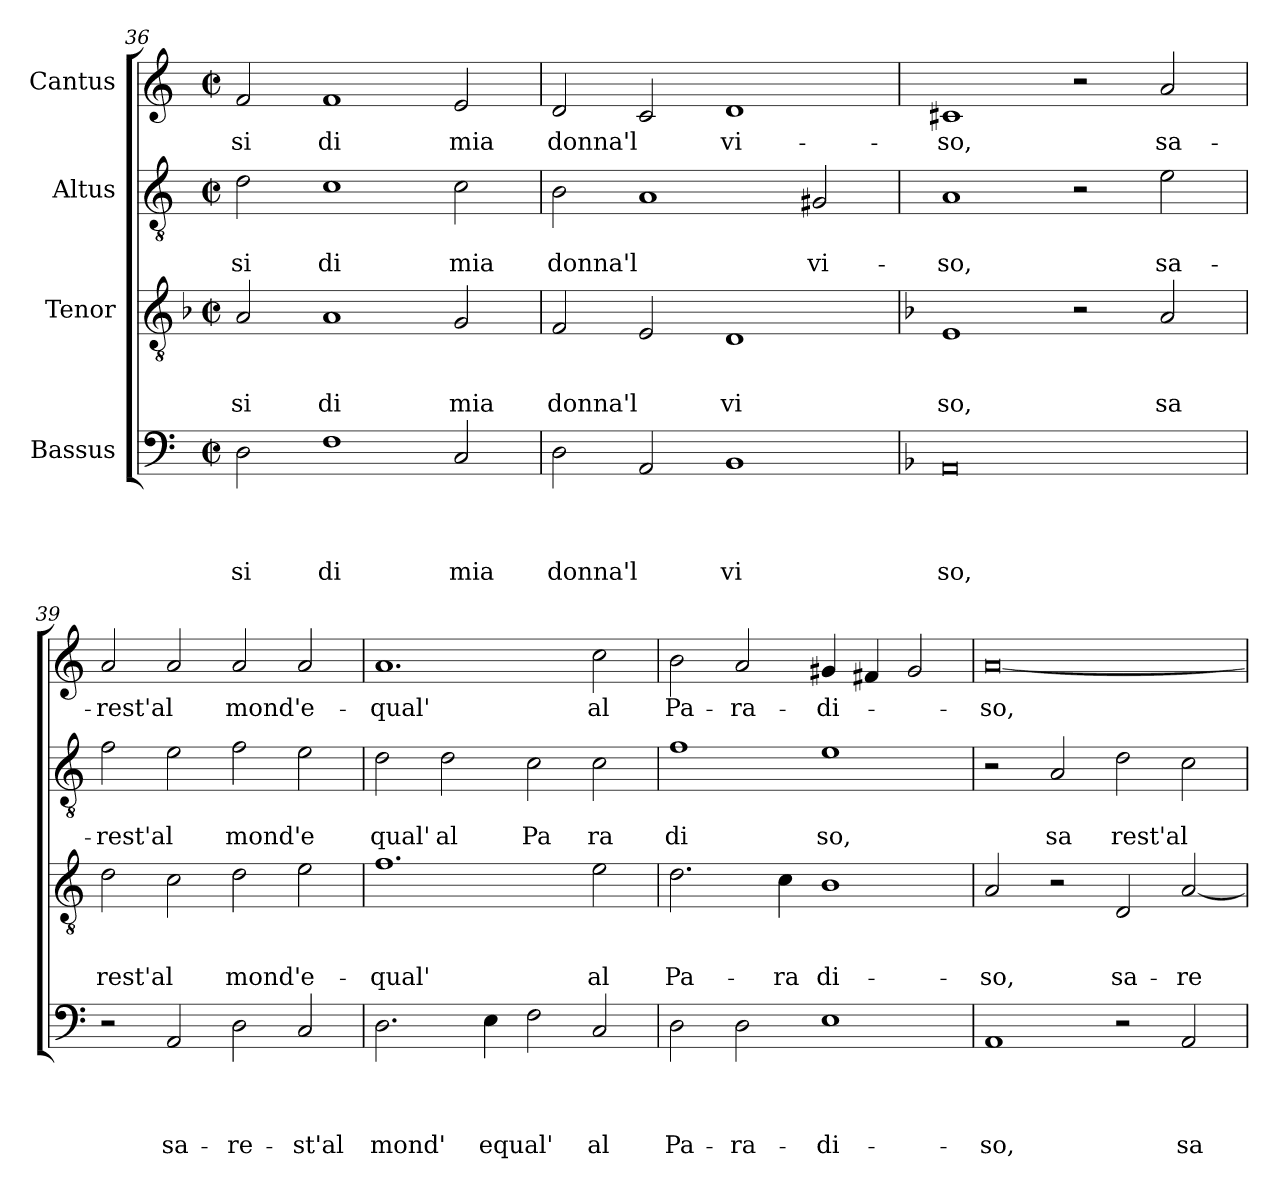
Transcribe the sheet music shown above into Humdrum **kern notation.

**kern	**text	**text	**text	**text	**kern	**text	**text	**text	**kern	**text	**text	**kern	**text
*part4	*part4	*part4	*part4	*part4	*part3	*part3	*part3	*part3	*part2	*part2	*part2	*part1	*part1
*staff4	*staff4	*staff4	*staff4	*staff4	*staff3	*staff3	*staff3	*staff3	*staff2	*staff2	*staff2	*staff1	*staff1
*I"Bassus	*	*	*	*	*I"Tenor	*	*	*	*I"Altus	*	*	*I"Cantus	*
*clefF4	*	*	*	*	*clefGv2	*	*	*	*clefGv2	*	*	*clefG2	*
*k[]	*	*	*	*	*k[b-]	*	*	*	*k[]	*	*	*k[]	*
*C:	*	*	*	*	*F:	*	*	*	*C:	*	*	*C:	*
*M2/2	*	*	*	*	*M2/2	*	*	*	*M2/2	*	*	*M2/2	*
*met(c|)	*	*	*	*	*met(c|)	*	*	*	*met(c|)	*	*	*met(c|)	*
=36	=36	=36	=36	=36	=36	=36	=36	=36	=36	=36	=36	=36	=36
!	!	!	!	!LO:LY:b	!	!	!	!LO:LY:b	!	!	!LO:LY:b	!	!LO:LY:b
2D\	.	.	.	si	2A/	.	.	si	2d\	.	-si	2f/	-si
!	!	!	!	!LO:LY:b	!	!	!	!LO:LY:b	!	!	!LO:LY:b	!	!LO:LY:b
1F	.	.	.	di	1A	.	.	di	1c	.	di	1f	di
!	!	!	!	!LO:LY:b	!	!	!	!LO:LY:b	!	!	!LO:LY:b	!	!LO:LY:b
2C/	.	.	.	mia	2G/	.	.	mia	2c\	.	mia	2e/	mia
=37	=37	=37	=37	=37	=37	=37	=37	=37	=37	=37	=37	=37	=37
!	!	!	!	!LO:LY:b	!	!	!	!LO:LY:b	!	!	!LO:LY:b	!	!LO:LY:b
2D\	.	.	.	donna'l	2F/	.	.	donna'l	2B\	.	donna'l	2d/	donna'l
2AA/	.	.	.	.	2E/	.	.	.	1A	.	.	2c/	.
!	!	!	!	!LO:LY:b	!	!	!	!LO:LY:b	!	!	!	!	!LO:LY:b
1BB	.	.	.	vi	1D	.	.	vi	.	.	.	1d	vi-
!	!	!	!	!	!	!	!	!	!	!	!LO:LY:b	!	!
.	.	.	.	.	.	.	.	.	2G#/	.	vi-	.	.
=38	=38	=38	=38	=38	=38	=38	=38	=38	=38	=38	=38	=38	=38
*k[b-]	*	*	*	*	*	*	*	*	*	*	*	*	*
*F:	*	*	*	*	*	*	*	*	*	*	*	*	*
!	!	!	!	!LO:LY:b	!	!	!	!LO:LY:b	!	!	!LO:LY:b	!	!LO:LY:b
0AA	.	.	.	so,	1E	.	.	so,	1A	.	-so,	1c#	-so,
.	.	.	.	.	2r	.	.	.	2r	.	.	2r	.
!	!	!	!	!	!	!	!	!LO:LY:b	!	!	!LO:LY:b	!	!LO:LY:b
.	.	.	.	.	2A/	.	.	sa	2e\	.	sa-	2a/	sa-
!!LO:LB:g=z
=39	=39	=39	=39	=39	=39	=39	=39	=39	=39	=39	=39	=39	=39
*k[]	*	*	*	*	*k[]	*	*	*	*	*	*	*	*
*C:	*	*	*	*	*C:	*	*	*	*	*	*	*	*
!	!	!	!	!	!	!	!	!LO:LY:b	!	!	!LO:LY:b	!	!LO:LY:b
2r	.	.	.	.	2d\	.	.	rest'al	2f\	.	-rest'al	2a/	-rest'al
!	!	!	!	!LO:LY:b	!	!	!	!	!	!	!	!	!
2AA/	.	.	.	sa-	2c\	.	.	.	2e\	.	.	2a/	.
!	!	!	!	!LO:LY:b	!	!	!	!LO:LY:b	!	!	!LO:LY:b	!	!LO:LY:b
2D\	.	.	.	-re-	2d\	.	.	mond'	2f\	.	mond'	2a/	mond'
!	!	!	!	!LO:LY:b	!	!	!	!LO:LY:b	!	!	!LO:LY:b	!	!LO:LY:b
2C/	.	.	.	-st'al	2e\	.	.	e-	2e\	.	e	2a/	e-
=40	=40	=40	=40	=40	=40	=40	=40	=40	=40	=40	=40	=40	=40
!	!	!	!	!LO:LY:b	!	!	!	!LO:LY:b	!	!	!LO:LY:b	!	!LO:LY:b
2.D\	.	.	.	mond'	1.f	.	.	-qual'	2d\	.	qual'	1.a	-qual'
!	!	!	!	!	!	!	!	!	!	!	!LO:LY:b	!	!
.	.	.	.	.	.	.	.	.	2d\	.	al	.	.
!	!	!	!	!LO:LY:b	!	!	!	!	!	!	!	!	!
4E\	.	.	.	equal'	.	.	.	.	.	.	.	.	.
!	!	!	!	!	!	!	!	!	!	!	!LO:LY:b	!	!
2F\	.	.	.	.	.	.	.	.	2c\	.	Pa	.	.
!	!	!	!	!LO:LY:b	!	!	!	!LO:LY:b	!	!	!LO:LY:b	!	!LO:LY:b
2C/	.	.	.	al	2e\	.	.	al	2c\	.	ra	2cc\	al
=41	=41	=41	=41	=41	=41	=41	=41	=41	=41	=41	=41	=41	=41
!	!	!	!	!LO:LY:b	!	!	!	!LO:LY:b	!	!	!LO:LY:b	!	!LO:LY:b
2D\	.	.	.	Pa-	2.d\	.	.	Pa-	1f	.	di	2b\	Pa-
!	!	!	!	!LO:LY:b	!	!	!	!	!	!	!	!	!LO:LY:b
2D\	.	.	.	-ra-	.	.	.	.	.	.	.	2a/	-ra-
!	!	!	!	!	!	!	!	!LO:LY:b	!	!	!	!	!
.	.	.	.	.	4c\	.	.	-ra	.	.	.	.	.
!	!	!	!	!LO:LY:b	!	!	!	!LO:LY:b	!	!	!LO:LY:b	!	!LO:LY:b
1E	.	.	.	-di-	1B	.	.	di-	1e	.	so,	4g#/	-di-
.	.	.	.	.	.	.	.	.	.	.	.	4f#/	.
.	.	.	.	.	.	.	.	.	.	.	.	2g#/	.
=42	=42	=42	=42	=42	=42	=42	=42	=42	=42	=42	=42	=42	=42
!	!	!	!	!LO:LY:b	!	!	!	!LO:LY:b	!	!	!	!	!LO:LY:b
1AA	.	.	.	-so,	2A/	.	.	-so,	2r	.	.	[<0a	-so,
!	!	!	!	!	!	!	!	!	!	!	!LO:LY:b	!	!
.	.	.	.	.	2r	.	.	.	2A/	.	sa	.	.
!	!	!	!	!	!	!	!	!LO:LY:b	!	!	!LO:LY:b	!	!
2r	.	.	.	.	2D/	.	.	sa-	2d\	.	rest'al	.	.
!	!	!	!	!LO:LY:b	!	!	!	!LO:LY:b	!	!	!	!	!
2AA/	.	.	.	sa-	[<2A/	.	.	-re-	2c\	.	.	.	.
=	=	=	=	=	=	=	=	=	=	=	=	=	=
*-	*-	*-	*-	*-	*-	*-	*-	*-	*-	*-	*-	*-	*-
